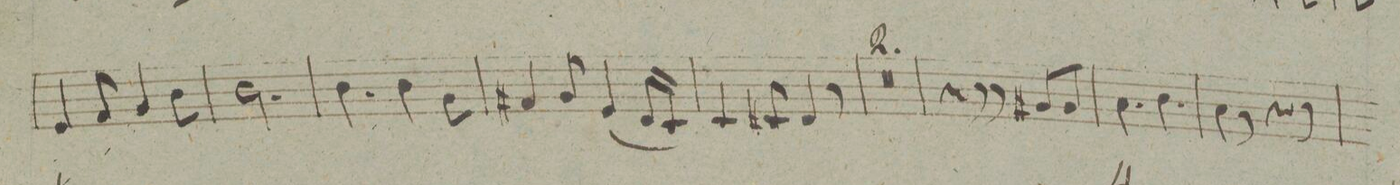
**kern	**dynam
*I"Clarinetto 2do in C.	*
*clefG2	*
*k[f#c#g#]	*
*M6/8	*
4c#/	.
8d/	.
4e/	.
8g#\	.
=23	=23
*2\right	*
2.g#\	.
=24	=24
4.g#\	.
4g#\	.
8e\	.
=25	=25
4d#X/	.
8e/	.
(4c#/	.
16B/LL	.
16A/JJ)	.
=26	=26
4G#/	.
8A#X/	.
4B/	.
8r	.
=27	=27
1.r	.
=28	=28
=29	=29
4r	.
8r	.
8r	.
8e#X/L	.
8e#/J	.
=30	=30
4.f#\	.
4.g#\	.
=31	=31
4f#\	.
8r	.
4r	.
8r	.
=32	=32
*-	*-
